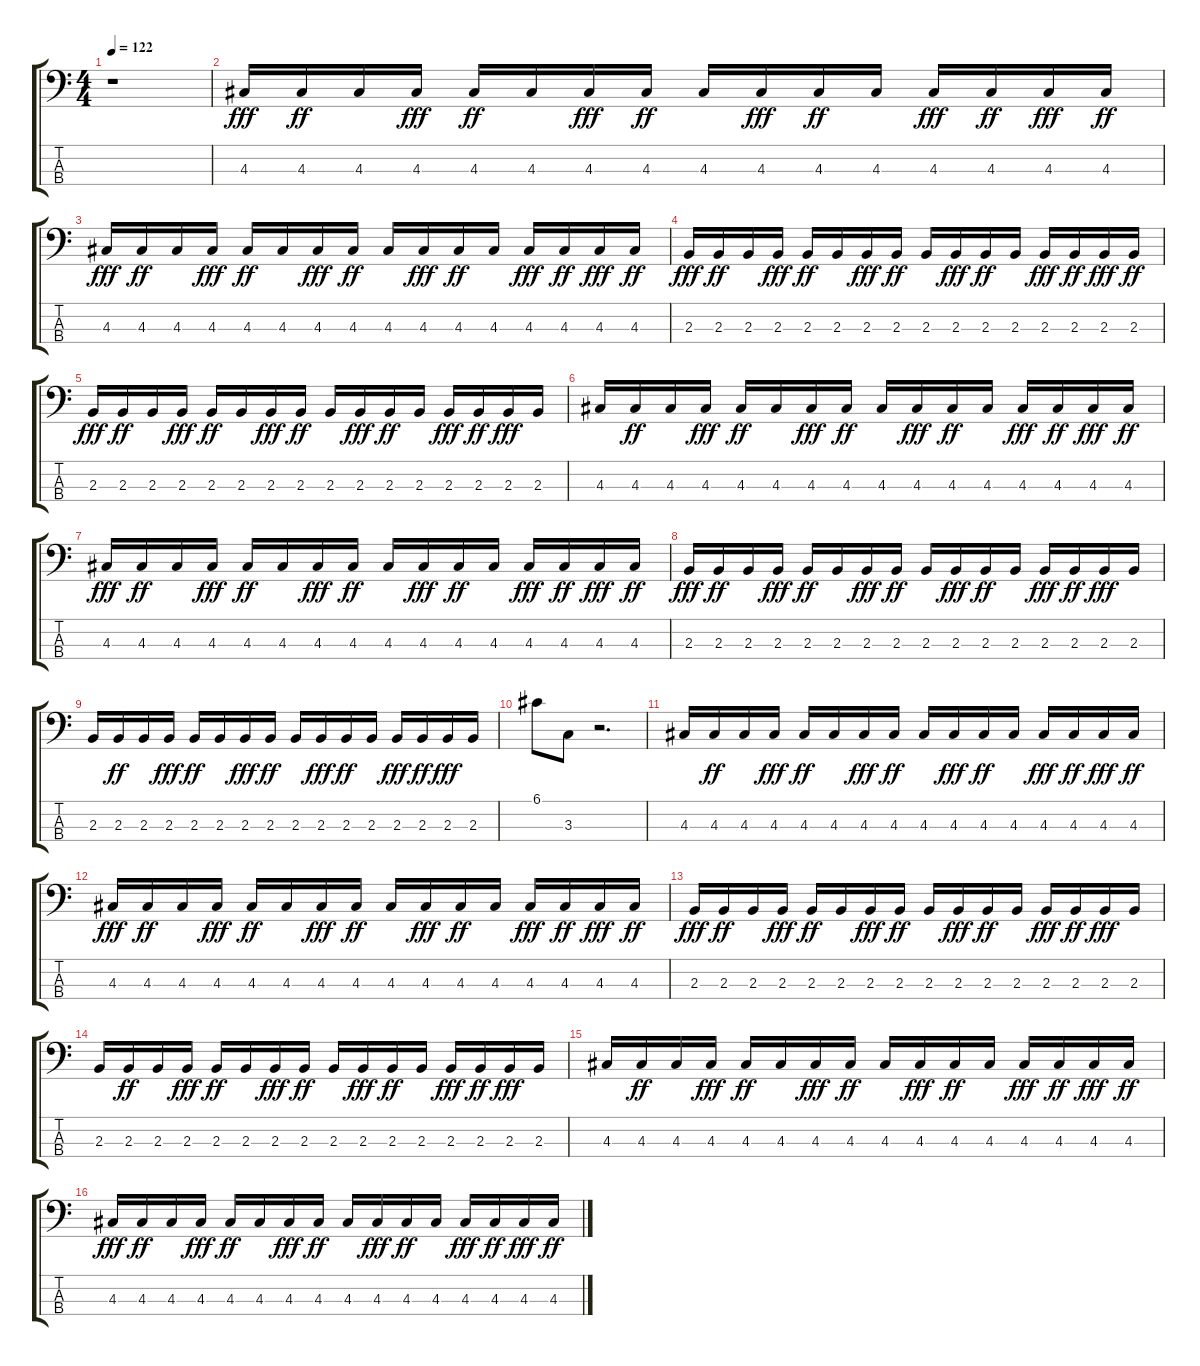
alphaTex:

\track "" {instrument synthbass1}
\staff {score tabs}
\tuning (G2 D2 A1 E1) {hide}
\ts (4 4)
\tempo 122
\clef f4
\ks c
r.1{dy fff} |
4.3.16 4.3.16{dy ff} 4.3.16 4.3.16{dy fff} 4.3.16{dy ff} 4.3.16 4.3.16{dy fff} 4.3.16{dy ff} 4.3.16 4.3.16{dy fff} 4.3.16{dy ff} 4.3.16 4.3.16{dy fff} 4.3.16{dy ff} 4.3.16{dy fff} 4.3.16{dy ff} |
4.3.16{dy fff} 4.3.16{dy ff} 4.3.16 4.3.16{dy fff} 4.3.16{dy ff} 4.3.16 4.3.16{dy fff} 4.3.16{dy ff} 4.3.16 4.3.16{dy fff} 4.3.16{dy ff} 4.3.16 4.3.16{dy fff} 4.3.16{dy ff} 4.3.16{dy fff} 4.3.16{dy ff} |
2.3.16{dy fff} 2.3.16{dy ff} 2.3.16 2.3.16{dy fff} 2.3.16{dy ff} 2.3.16 2.3.16{dy fff} 2.3.16{dy ff} 2.3.16 2.3.16{dy fff} 2.3.16{dy ff} 2.3.16 2.3.16{dy fff} 2.3.16{dy ff} 2.3.16{dy fff} 2.3.16{dy ff} |
2.3.16{dy fff} 2.3.16{dy ff} 2.3.16 2.3.16{dy fff} 2.3.16{dy ff} 2.3.16 2.3.16{dy fff} 2.3.16{dy ff} 2.3.16 2.3.16{dy fff} 2.3.16{dy ff} 2.3.16 2.3.16{dy fff} 2.3.16{dy ff} 2.3.16{dy fff} 2.3.16 |
4.3.16 4.3.16{dy ff} 4.3.16 4.3.16{dy fff} 4.3.16{dy ff} 4.3.16 4.3.16{dy fff} 4.3.16{dy ff} 4.3.16 4.3.16{dy fff} 4.3.16{dy ff} 4.3.16 4.3.16{dy fff} 4.3.16{dy ff} 4.3.16{dy fff} 4.3.16{dy ff} |
4.3.16{dy fff} 4.3.16{dy ff} 4.3.16 4.3.16{dy fff} 4.3.16{dy ff} 4.3.16 4.3.16{dy fff} 4.3.16{dy ff} 4.3.16 4.3.16{dy fff} 4.3.16{dy ff} 4.3.16 4.3.16{dy fff} 4.3.16{dy ff} 4.3.16{dy fff} 4.3.16{dy ff} |
2.3.16{dy fff} 2.3.16{dy ff} 2.3.16 2.3.16{dy fff} 2.3.16{dy ff} 2.3.16 2.3.16{dy fff} 2.3.16{dy ff} 2.3.16 2.3.16{dy fff} 2.3.16{dy ff} 2.3.16 2.3.16{dy fff} 2.3.16{dy ff} 2.3.16{dy fff} 2.3.16 |
2.3.16 2.3.16{dy ff} 2.3.16 2.3.16{dy fff} 2.3.16{dy ff} 2.3.16 2.3.16{dy fff} 2.3.16{dy ff} 2.3.16 2.3.16{dy fff} 2.3.16{dy ff} 2.3.16 2.3.16{dy fff} 2.3.16{dy ff} 2.3.16{dy fff} 2.3.16 |
6.1.8 3.3.8 r.2{d} |
4.3.16 4.3.16{dy ff} 4.3.16 4.3.16{dy fff} 4.3.16{dy ff} 4.3.16 4.3.16{dy fff} 4.3.16{dy ff} 4.3.16 4.3.16{dy fff} 4.3.16{dy ff} 4.3.16 4.3.16{dy fff} 4.3.16{dy ff} 4.3.16{dy fff} 4.3.16{dy ff} |
4.3.16{dy fff} 4.3.16{dy ff} 4.3.16 4.3.16{dy fff} 4.3.16{dy ff} 4.3.16 4.3.16{dy fff} 4.3.16{dy ff} 4.3.16 4.3.16{dy fff} 4.3.16{dy ff} 4.3.16 4.3.16{dy fff} 4.3.16{dy ff} 4.3.16{dy fff} 4.3.16{dy ff} |
2.3.16{dy fff} 2.3.16{dy ff} 2.3.16 2.3.16{dy fff} 2.3.16{dy ff} 2.3.16 2.3.16{dy fff} 2.3.16{dy ff} 2.3.16 2.3.16{dy fff} 2.3.16{dy ff} 2.3.16 2.3.16{dy fff} 2.3.16{dy ff} 2.3.16{dy fff} 2.3.16 |
2.3.16 2.3.16{dy ff} 2.3.16 2.3.16{dy fff} 2.3.16{dy ff} 2.3.16 2.3.16{dy fff} 2.3.16{dy ff} 2.3.16 2.3.16{dy fff} 2.3.16{dy ff} 2.3.16 2.3.16{dy fff} 2.3.16{dy ff} 2.3.16{dy fff} 2.3.16 |
4.3.16 4.3.16{dy ff} 4.3.16 4.3.16{dy fff} 4.3.16{dy ff} 4.3.16 4.3.16{dy fff} 4.3.16{dy ff} 4.3.16 4.3.16{dy fff} 4.3.16{dy ff} 4.3.16 4.3.16{dy fff} 4.3.16{dy ff} 4.3.16{dy fff} 4.3.16{dy ff} |
4.3.16{dy fff} 4.3.16{dy ff} 4.3.16 4.3.16{dy fff} 4.3.16{dy ff} 4.3.16 4.3.16{dy fff} 4.3.16{dy ff} 4.3.16 4.3.16{dy fff} 4.3.16{dy ff} 4.3.16 4.3.16{dy fff} 4.3.16{dy ff} 4.3.16{dy fff} 4.3.16{dy ff}
